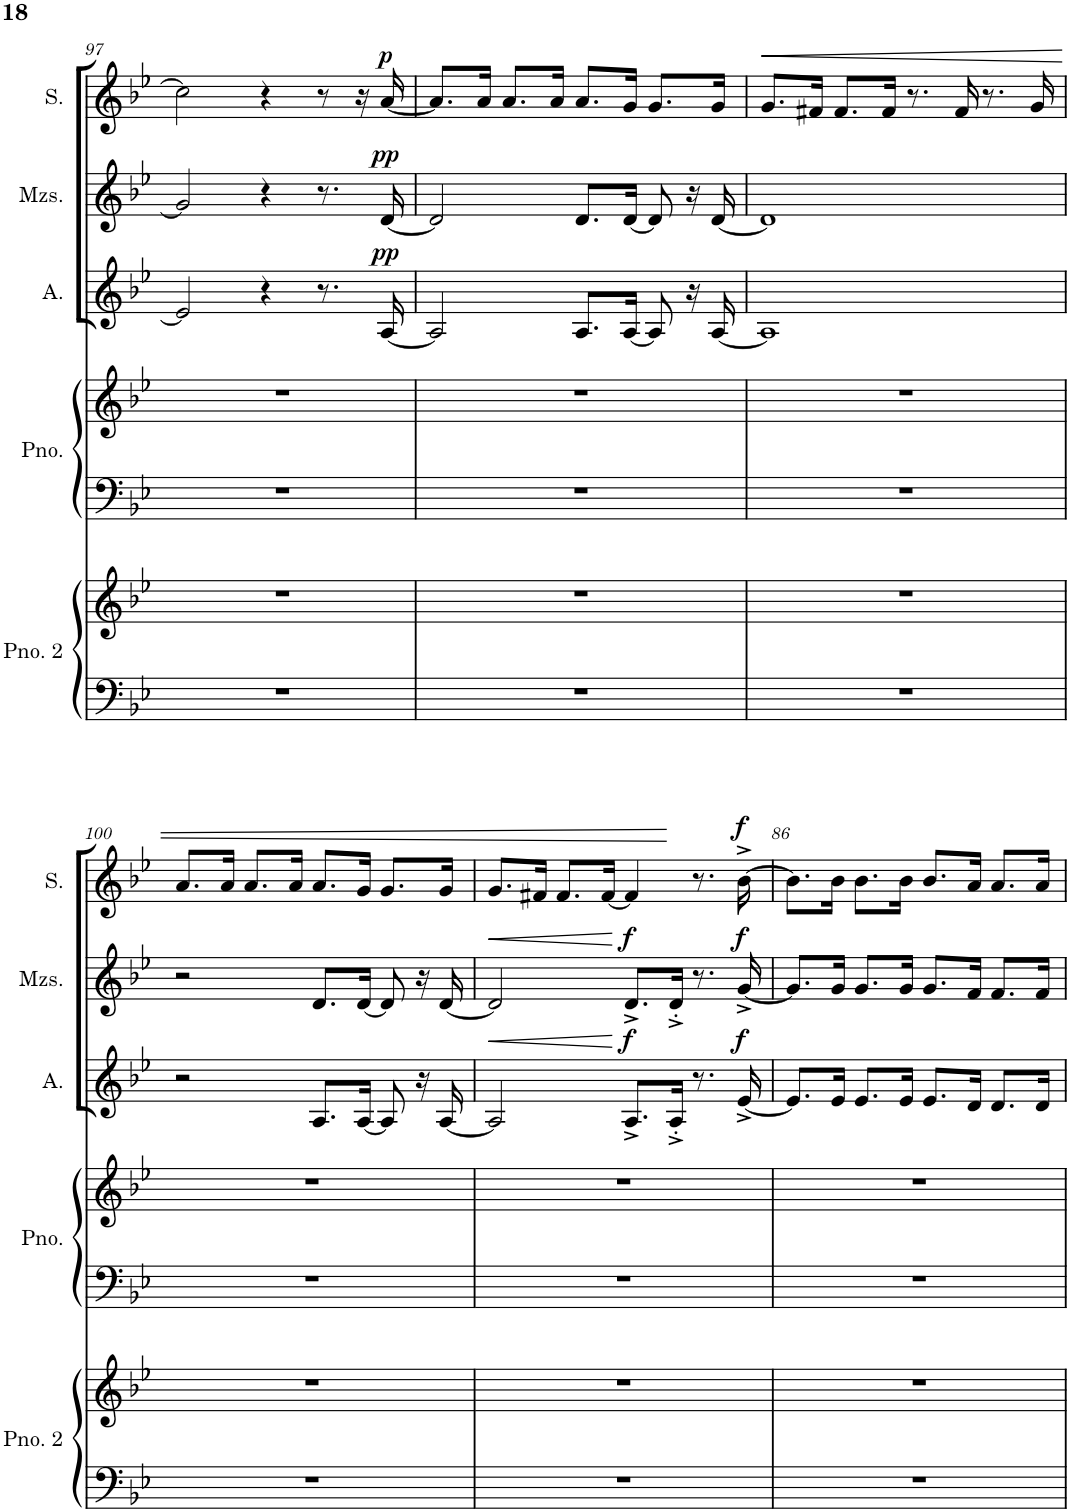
**kern	**kern	**kern	**kern	**kern	**dynam	**kern	**dynam	**kern	**dynam
*part5	*part5	*part4	*part4	*part3	*part3	*part2	*part2	*part1	*part1
*staff7	*staff6	*staff5	*staff4	*staff3	*staff3	*staff2	*staff2	*staff1	*staff1
*I"Piano 2	*	*I"Piano	*	*I"Alto	*	*I"Mezzo-soprano	*	*I"Soprano	*
*I'Pno. 2	*	*I'Pno.	*	*I'A.	*	*I'Mzs.	*	*I'S.	*
!!LO:PB:g=z
*clefF4	*clefG2	*clefF4	*clefG2	*clefG2	*	*clefG2	*	*clefG2	*
*k[b-e-]	*k[b-e-]	*k[b-e-]	*k[b-e-]	*k[b-e-]	*	*k[b-e-]	*	*k[b-e-]	*
*M4/4	*M4/4	*M4/4	*M4/4	*M4/4	*	*M4/4	*	*M4/4	*
=97	=97	=97	=97	=97	=97	=97	=97	=97	=97
1r	1r	1r	1r	2e-/]	.	2g/]	.	2cc\]	.
.	.	.	.	4r	.	4r	.	4r	.
.	.	.	.	8.r	.	8.r	.	8r	.
.	.	.	.	.	.	.	.	16r	.
!	!	!	!	!	!LO:DY:a	!	!LO:DY:a	!	!LO:DY:a
.	.	.	.	[16A/	pp	[16d/	pp	[16a/	p
=98	=98	=98	=98	=98	=98	=98	=98	=98	=98
1r	1r	1r	1r	2A/]	.	2d/]	.	8.a/L]	.
.	.	.	.	.	.	.	.	16a/Jk	.
.	.	.	.	.	.	.	.	8.a/L	.
.	.	.	.	.	.	.	.	16a/Jk	.
.	.	.	.	8.A/L	.	8.d/L	.	8.a/L	.
.	.	.	.	[16A/Jk	.	[16d/Jk	.	16g/Jk	.
.	.	.	.	8A/]	.	8d/]	.	8.g/L	.
.	.	.	.	16r	.	16r	.	.	.
.	.	.	.	[16A/	.	[16d/	.	16g/Jk	.
=99	=99	=99	=99	=99	=99	=99	=99	=99	=99
1r	1r	1r	1r	1A]	.	1d]	.	8.g/L	.
.	.	.	.	.	.	.	.	16f#X/Jk	.
.	.	.	.	.	.	.	.	8.f#/L	.
.	.	.	.	.	.	.	.	16f#/Jk	.
.	.	.	.	.	.	.	.	8.r	.
.	.	.	.	.	.	.	.	16f#/	.
.	.	.	.	.	.	.	.	8.r	.
.	.	.	.	.	.	.	.	16g/	.
!!LO:LB:g=z
=100	=100	=100	=100	=100	=100	=100	=100	=100	=100
1r	1r	1r	1r	2r	.	2r	.	8.a/L	.
.	.	.	.	.	.	.	.	16a/Jk	.
.	.	.	.	.	.	.	.	8.a/L	.
.	.	.	.	.	.	.	.	16a/Jk	.
.	.	.	.	8.A/L	.	8.d/L	.	8.a/L	.
.	.	.	.	[16A/Jk	.	[16d/Jk	.	16g/Jk	.
.	.	.	.	8A/]	.	8d/]	.	8.g/L	.
.	.	.	.	16r	.	16r	.	.	.
.	.	.	.	[16A/	.	[16d/	.	16g/Jk	.
=101	=101	=101	=101	=101	=101	=101	=101	=101	=101
1r	1r	1r	1r	2A/]	.	2d/]	.	8.g/L	.
.	.	.	.	.	.	.	.	16f#X/Jk	.
.	.	.	.	.	.	.	.	8.f#/L	.
.	.	.	.	.	.	.	.	[16f#/Jk	.
!	!	!	!	!	!LO:DY:a	!	!LO:DY:a	!	!
.	.	.	.	8.A^/L	f	8.d^/L	f	4f#/]	.
.	.	.	.	16A^'/Jk	.	16d^'/Jk	.	.	.
.	.	.	.	8.r	.	8.r	.	8.r	.
!	!	!	!	!	!LO:DY:a	!	!LO:DY:a	!	!LO:DY:a
.	.	.	.	[16e-^/	f	[16g^/	f	[16b-^\	f
=86	=86	=86	=86	=86	=86	=86	=86	=86	=86
1r	1r	1r	1r	8.e-/L]	.	8.g/L]	.	8.b-\L]	.
.	.	.	.	16e-/Jk	.	16g/Jk	.	16b-\Jk	.
.	.	.	.	8.e-/L	.	8.g/L	.	8.b-\L	.
.	.	.	.	16e-/Jk	.	16g/Jk	.	16b-\Jk	.
.	.	.	.	8.e-/L	.	8.g/L	.	8.b-/L	.
.	.	.	.	16d/Jk	.	16f/Jk	.	16a/Jk	.
.	.	.	.	8.d/L	.	8.f/L	.	8.a/L	.
.	.	.	.	16d/Jk	.	16f/Jk	.	16a/Jk	.
=	=	=	=	=	=	=	=	=	=
*-	*-	*-	*-	*-	*-	*-	*-	*-	*-
